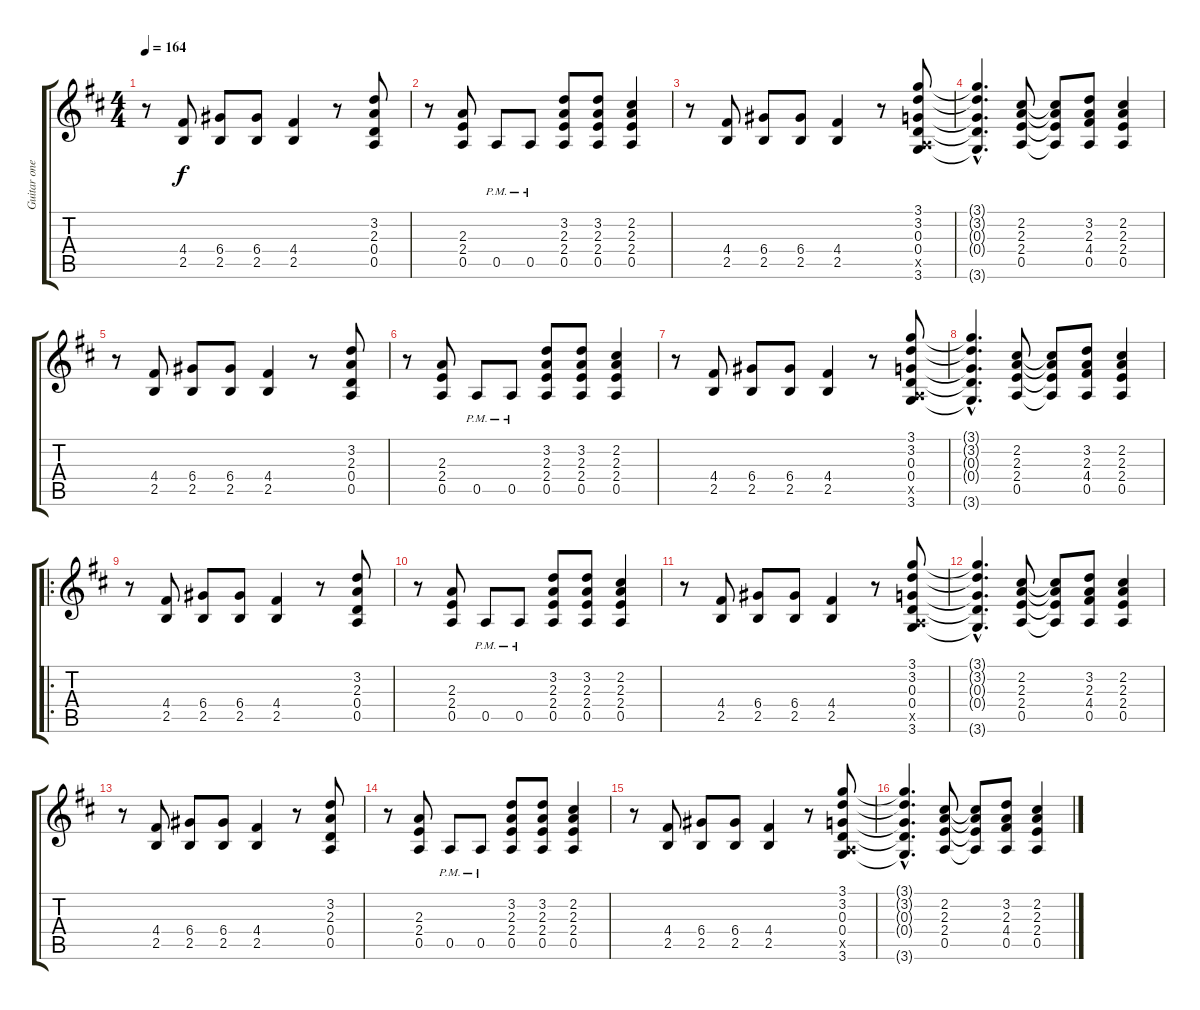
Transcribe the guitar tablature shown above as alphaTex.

\track ("Guitar one" "Guitar one") {instrument overdrivenguitar}
\staff {score tabs}
\tuning (E4 B3 G3 D3 A2 E2) {hide}
\ts (4 4)
\tempo 164
\clef g2
\ks d
r.8{dy f instrument overdrivenguitar} (4.4 2.5).8 (6.4 2.5).8 (6.4 2.5).8 (4.4 2.5).4 r.8 (3.2 2.3 0.4 0.5).8 |
r.8 (2.3 2.4 0.5).8 0.5{pm}.8 0.5{pm}.8 (3.2 2.3 2.4 0.5).8 (3.2 2.3 2.4 0.5).8 (2.2 2.3 2.4 0.5).4 |
r.8 (4.4 2.5).8 (6.4 2.5).8 (6.4 2.5).8 (4.4 2.5).4 r.8 (3.1 3.2 0.3 0.4 0.5{x} 3.6).8 |
(3.1{hac t} 3.2{hac t} 0.3{hac t} 0.4{hac t} 3.6{hac t}).4{d} (2.2 2.3 2.4 0.5).8 (2.2{t} 2.3{t} 2.4{t} 0.5{t}).8 (3.2 2.3 4.4 0.5).8 (2.2 2.3 2.4 0.5).4 |
r.8 (4.4 2.5).8 (6.4 2.5).8 (6.4 2.5).8 (4.4 2.5).4 r.8 (3.2 2.3 0.4 0.5).8 |
r.8 (2.3 2.4 0.5).8 0.5{pm}.8 0.5{pm}.8 (3.2 2.3 2.4 0.5).8 (3.2 2.3 2.4 0.5).8 (2.2 2.3 2.4 0.5).4 |
r.8 (4.4 2.5).8 (6.4 2.5).8 (6.4 2.5).8 (4.4 2.5).4 r.8 (3.1 3.2 0.3 0.4 0.5{x} 3.6).8 |
(3.1{hac t} 3.2{hac t} 0.3{hac t} 0.4{hac t} 3.6{hac t}).4{d} (2.2 2.3 2.4 0.5).8 (2.2{t} 2.3{t} 2.4{t} 0.5{t}).8 (3.2 2.3 4.4 0.5).8 (2.2 2.3 2.4 0.5).4 |
\ro
r.8 (4.4 2.5).8 (6.4 2.5).8 (6.4 2.5).8 (4.4 2.5).4 r.8 (3.2 2.3 0.4 0.5).8 |
r.8 (2.3 2.4 0.5).8 0.5{pm}.8 0.5{pm}.8 (3.2 2.3 2.4 0.5).8 (3.2 2.3 2.4 0.5).8 (2.2 2.3 2.4 0.5).4 |
r.8 (4.4 2.5).8 (6.4 2.5).8 (6.4 2.5).8 (4.4 2.5).4 r.8 (3.1 3.2 0.3 0.4 0.5{x} 3.6).8 |
(3.1{hac t} 3.2{hac t} 0.3{hac t} 0.4{hac t} 3.6{hac t}).4{d} (2.2 2.3 2.4 0.5).8 (2.2{t} 2.3{t} 2.4{t} 0.5{t}).8 (3.2 2.3 4.4 0.5).8 (2.2 2.3 2.4 0.5).4 |
r.8 (4.4 2.5).8 (6.4 2.5).8 (6.4 2.5).8 (4.4 2.5).4 r.8 (3.2 2.3 0.4 0.5).8 |
r.8 (2.3 2.4 0.5).8 0.5{pm}.8 0.5{pm}.8 (3.2 2.3 2.4 0.5).8 (3.2 2.3 2.4 0.5).8 (2.2 2.3 2.4 0.5).4 |
r.8 (4.4 2.5).8 (6.4 2.5).8 (6.4 2.5).8 (4.4 2.5).4 r.8 (3.1 3.2 0.3 0.4 0.5{x} 3.6).8 |
(3.1{hac t} 3.2{hac t} 0.3{hac t} 0.4{hac t} 3.6{hac t}).4{d} (2.2 2.3 2.4 0.5).8 (2.2{t} 2.3{t} 2.4{t} 0.5{t}).8 (3.2 2.3 4.4 0.5).8 (2.2 2.3 2.4 0.5).4
